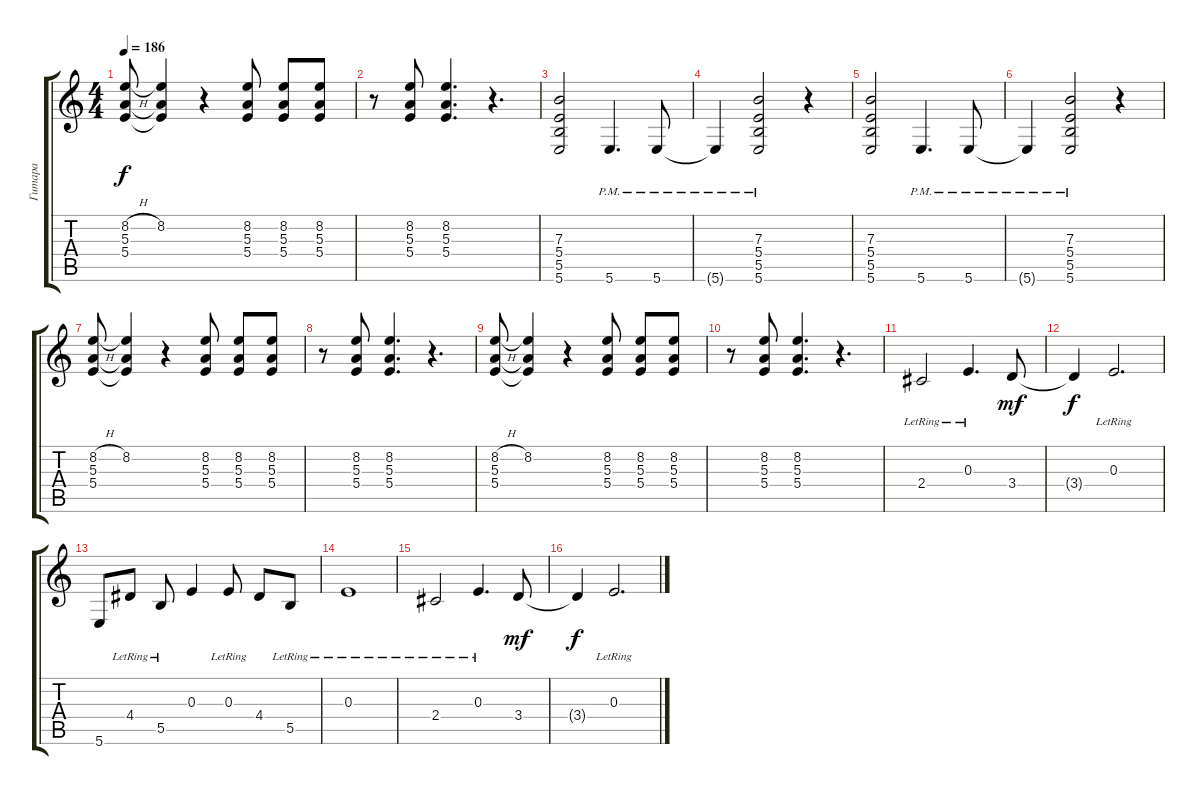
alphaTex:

\track ("Гитара" "Гитара") {instrument distortionguitar}
\staff {score tabs}
\tuning (Db4 Ab3 E3 B2 Gb2 B1) {hide}
\ts (4 4)
\tempo 186
\clef g2
\ks c
(8.2{h} 5.3 5.4).8{dy f} (8.2 5.3{t} 5.4{t}).4 r.4 (8.2 5.3 5.4).8 (8.2 5.3 5.4).8 (8.2 5.3 5.4).8 |
r.8 (8.2 5.3 5.4).8 (8.2 5.3 5.4).4{d} r.4{d} |
(7.3 5.4 5.5 5.6).2 5.6{pm}.4{d} 5.6{pm}.8 |
5.6{pm t}.4 (7.3 5.4 5.5 5.6{pm}).2 r.4 |
(7.3 5.4 5.5 5.6).2 5.6{pm}.4{d} 5.6{pm}.8 |
5.6{pm t}.4 (7.3 5.4 5.5 5.6{pm}).2 r.4 |
(8.2{h} 5.3 5.4).8 (8.2 5.3{t} 5.4{t}).4 r.4 (8.2 5.3 5.4).8 (8.2 5.3 5.4).8 (8.2 5.3 5.4).8 |
r.8 (8.2 5.3 5.4).8 (8.2 5.3 5.4).4{d} r.4{d} |
(8.2{h} 5.3 5.4).8 (8.2 5.3{t} 5.4{t}).4 r.4 (8.2 5.3 5.4).8 (8.2 5.3 5.4).8 (8.2 5.3 5.4).8 |
r.8 (8.2 5.3 5.4).8 (8.2 5.3 5.4).4{d} r.4{d} |
2.4{lr}.2{volume 9 instrument acousticguitarsteel} 0.3{lr}.4{d} 3.4.8{dy mf} |
3.4{t}.4{dy f} 0.3{lr}.2{d} |
5.6.8 4.4{lr}.8 5.5{lr}.8 0.3.4 0.3{lr}.8 4.4.8 5.5{lr}.8 |
0.3{lr}.1 |
2.4{lr}.2 0.3{lr}.4{d} 3.4.8{dy mf} |
3.4{t}.4{dy f} 0.3{lr}.2{d}
